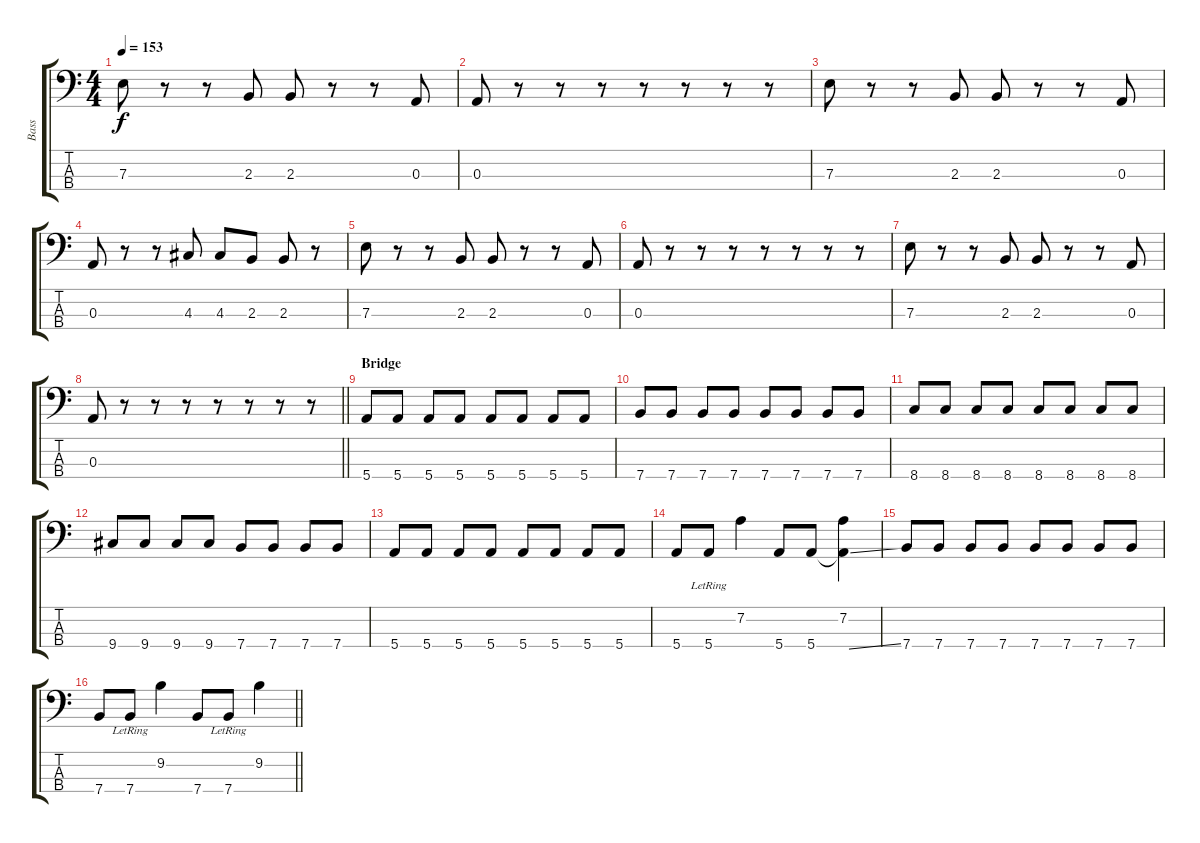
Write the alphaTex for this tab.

\track ("Bass" "Bass") {instrument electricbassfinger}
\staff {score tabs}
\tuning (G2 D2 A1 E1) {hide}
\ts (4 4)
\tempo 153
\clef f4
\ks c
7.3.8{dy f} r.8 r.8 2.3.8 2.3.8 r.8 r.8 0.3.8 |
0.3.8 r.8 r.8 r.8 r.8 r.8 r.8 r.8 |
7.3.8 r.8 r.8 2.3.8 2.3.8 r.8 r.8 0.3.8 |
0.3.8 r.8 r.8 4.3.8 4.3.8 2.3.8 2.3.8 r.8 |
7.3.8 r.8 r.8 2.3.8 2.3.8 r.8 r.8 0.3.8 |
0.3.8 r.8 r.8 r.8 r.8 r.8 r.8 r.8 |
7.3.8 r.8 r.8 2.3.8 2.3.8 r.8 r.8 0.3.8 |
\barLineRight lightlight
0.3.8 r.8 r.8 r.8 r.8 r.8 r.8 r.8 |
\section ("" "Bridge")
5.4.8 5.4.8 5.4.8 5.4.8 5.4.8 5.4.8 5.4.8 5.4.8 |
7.4.8 7.4.8 7.4.8 7.4.8 7.4.8 7.4.8 7.4.8 7.4.8 |
8.4.8 8.4.8 8.4.8 8.4.8 8.4.8 8.4.8 8.4.8 8.4.8 |
9.4.8 9.4.8 9.4.8 9.4.8 7.4.8 7.4.8 7.4.8 7.4.8 |
5.4.8 5.4.8 5.4.8 5.4.8 5.4.8 5.4.8 5.4.8 5.4.8 |
5.4.8 5.4{lr}.8 7.2.4 5.4.8 5.4.8 (7.2 5.4{ss t}).4 |
7.4.8 7.4.8 7.4.8 7.4.8 7.4.8 7.4.8 7.4.8 7.4.8 |
\barLineRight lightlight
7.4.8 7.4{lr}.8 9.2.4 7.4.8 7.4{lr}.8 9.2.4
